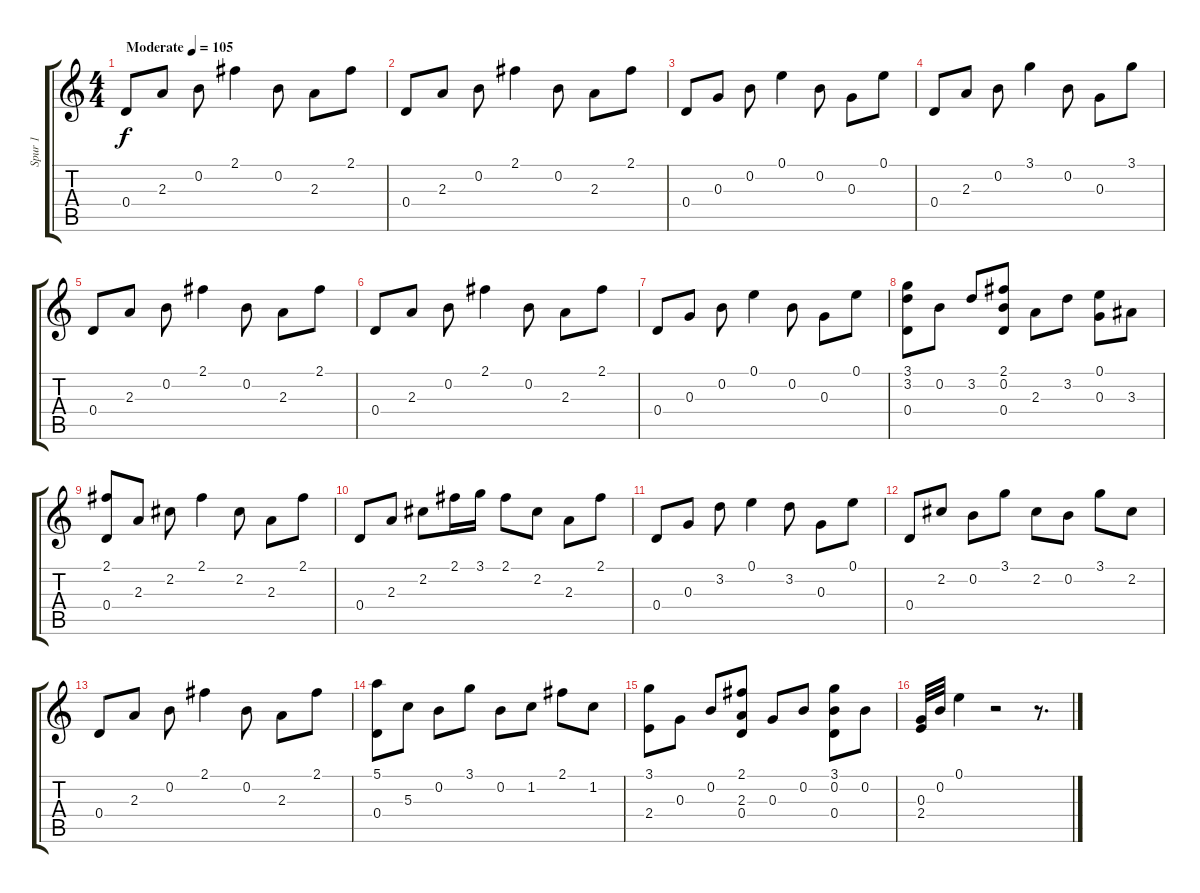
\track ("Spur 1" "Spur 1") {instrument acousticguitarnylon}
\staff {score tabs}
\tuning (E4 B3 G3 D3 A2 E2) {hide}
\ts (4 4)
\tempo (105 "Moderate")
\clef g2
\ks c
0.4.8{dy f instrument acousticguitarnylon} 2.3.8 0.2.8 2.1.4 0.2.8 2.3.8 2.1.8 |
0.4.8 2.3.8 0.2.8 2.1.4 0.2.8 2.3.8 2.1.8 |
0.4.8 0.3.8 0.2.8 0.1.4 0.2.8 0.3.8 0.1.8 |
0.4.8 2.3.8 0.2.8 3.1.4 0.2.8 0.3.8 3.1.8 |
0.4.8 2.3.8 0.2.8 2.1.4 0.2.8 2.3.8 2.1.8 |
0.4.8 2.3.8 0.2.8 2.1.4 0.2.8 2.3.8 2.1.8 |
0.4.8 0.3.8 0.2.8 0.1.4 0.2.8 0.3.8 0.1.8 |
(3.1 3.2 0.4).8 0.2.8 3.2.8 (2.1 0.2 0.4).8 2.3.8 3.2.8 (0.1 0.3).8 3.3.8 |
(2.1 0.4).8 2.3.8 2.2.8 2.1.4 2.2.8 2.3.8 2.1.8 |
0.4.8 2.3.8 2.2.8 2.1.16 3.1.16 2.1.8 2.2.8 2.3.8 2.1.8 |
0.4.8 0.3.8 3.2.8 0.1.4 3.2.8 0.3.8 0.1.8 |
0.4.8 2.2.8 0.2.8 3.1.8 2.2.8 0.2.8 3.1.8 2.2.8 |
0.4.8 2.3.8 0.2.8 2.1.4 0.2.8 2.3.8 2.1.8 |
(5.1 0.4).8 5.3.8 0.2.8 3.1.8 0.2.8 1.2.8 2.1.8 1.2.8 |
(3.1 2.4).8 0.3.8 0.2.8 (2.1 2.3 0.4).8 0.3.8 0.2.8 (3.1 0.2 0.4).8 0.2.8 |
(0.3 2.4).32 0.2.32 0.1.4 r.2 r.8{d}
